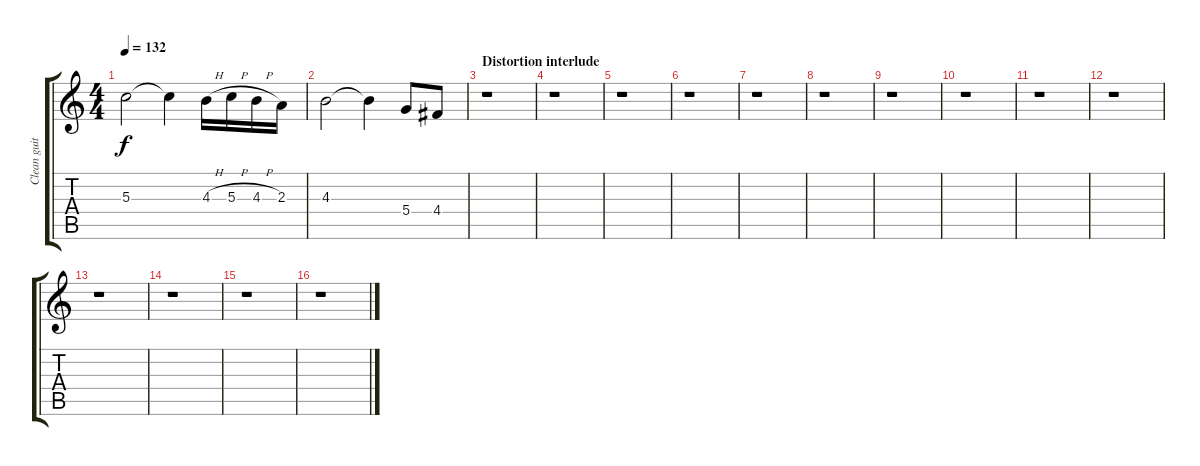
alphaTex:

\track ("Clean guitar fills" "Clean guit") {instrument acousticguitarsteel}
\staff {score tabs}
\tuning (E4 B3 G3 D3 A2 E2) {hide}
\ts (4 4)
\tempo 132
\clef g2
\ks c
5.3.2{dy f} 5.3{t}.4 4.3{h}.16 5.3{h}.16 4.3{h}.16 2.3.16 |
4.3.2 4.3{t}.4 5.4.8 4.4.8 |
\section ("" "Distortion interlude")
r.1 |
r.1 |
r.1 |
r.1 |
r.1 |
r.1 |
r.1 |
r.1 |
r.1 |
r.1 |
r.1 |
r.1 |
r.1 |
r.1
